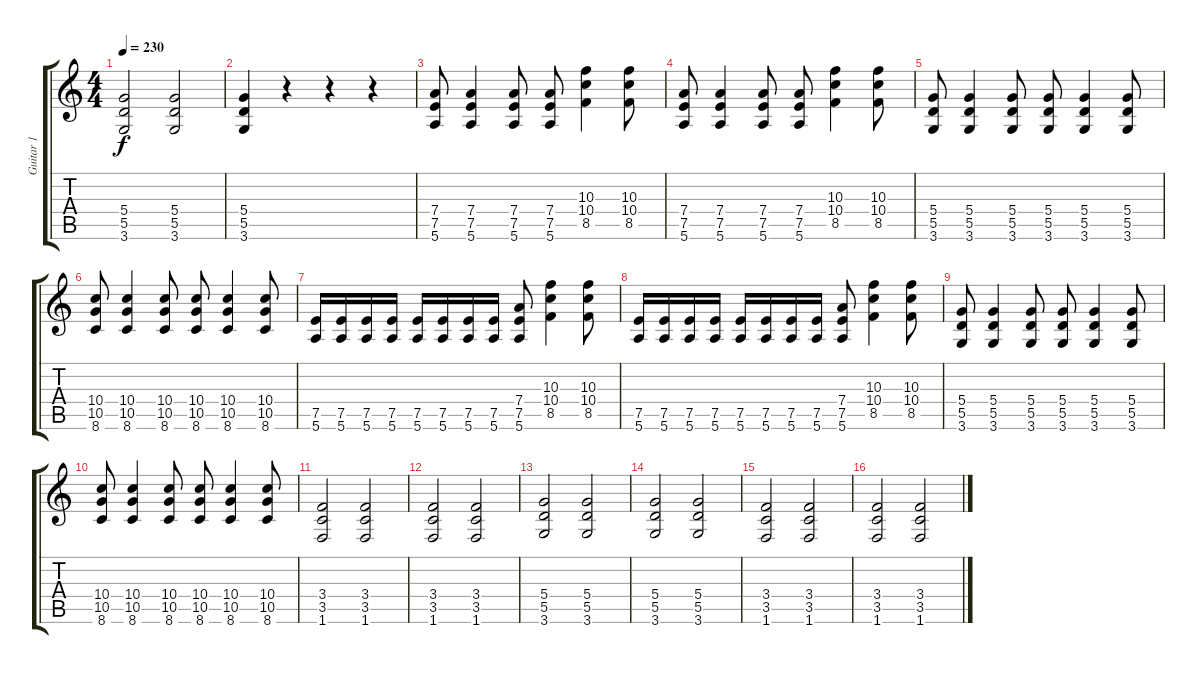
\track ("Guitar 1" "Guitar 1") {instrument distortionguitar}
\staff {score tabs}
\tuning (E4 B3 G3 D3 A2 E2) {hide}
\ts (4 4)
\tempo 230
\clef g2
\ks c
(5.4 5.5 3.6).2{dy f} (5.4 5.5 3.6).2 |
(5.4 5.5 3.6).4 r.4 r.4 r.4 |
(7.4 7.5 5.6).8 (7.4 7.5 5.6).4 (7.4 7.5 5.6).8 (7.4 7.5 5.6).8 (10.3 10.4 8.5).4 (10.3 10.4 8.5).8 |
(7.4 7.5 5.6).8 (7.4 7.5 5.6).4 (7.4 7.5 5.6).8 (7.4 7.5 5.6).8 (10.3 10.4 8.5).4 (10.3 10.4 8.5).8 |
(5.4 5.5 3.6).8 (5.4 5.5 3.6).4 (5.4 5.5 3.6).8 (5.4 5.5 3.6).8 (5.4 5.5 3.6).4 (5.4 5.5 3.6).8 |
(10.4 10.5 8.6).8 (10.4 10.5 8.6).4 (10.4 10.5 8.6).8 (10.4 10.5 8.6).8 (10.4 10.5 8.6).4 (10.4 10.5 8.6).8 |
(7.5 5.6).16 (7.5 5.6).16 (7.5 5.6).16 (7.5 5.6).16 (7.5 5.6).16 (7.5 5.6).16 (7.5 5.6).16 (7.5 5.6).16 (7.4 7.5 5.6).8 (10.3 10.4 8.5).4 (10.3 10.4 8.5).8 |
(7.5 5.6).16 (7.5 5.6).16 (7.5 5.6).16 (7.5 5.6).16 (7.5 5.6).16 (7.5 5.6).16 (7.5 5.6).16 (7.5 5.6).16 (7.4 7.5 5.6).8 (10.3 10.4 8.5).4 (10.3 10.4 8.5).8 |
(5.4 5.5 3.6).8 (5.4 5.5 3.6).4 (5.4 5.5 3.6).8 (5.4 5.5 3.6).8 (5.4 5.5 3.6).4 (5.4 5.5 3.6).8 |
(10.4 10.5 8.6).8 (10.4 10.5 8.6).4 (10.4 10.5 8.6).8 (10.4 10.5 8.6).8 (10.4 10.5 8.6).4 (10.4 10.5 8.6).8 |
(3.4 3.5 1.6).2 (3.4 3.5 1.6).2 |
(3.4 3.5 1.6).2 (3.4 3.5 1.6).2 |
(5.4 5.5 3.6).2 (5.4 5.5 3.6).2 |
(5.4 5.5 3.6).2 (5.4 5.5 3.6).2 |
(3.4 3.5 1.6).2 (3.4 3.5 1.6).2 |
(3.4 3.5 1.6).2 (3.4 3.5 1.6).2
